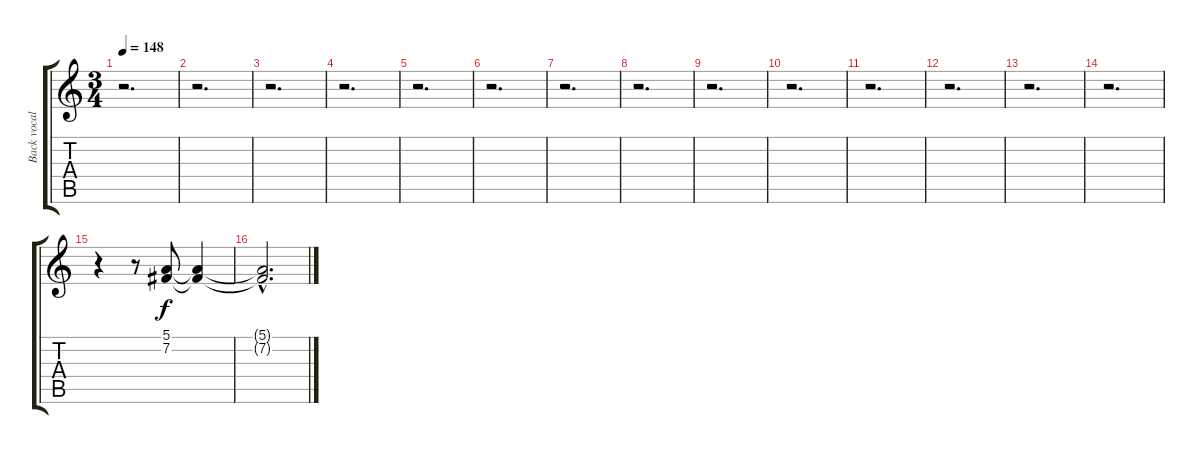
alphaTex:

\track ("Back vocals" "Back vocal") {instrument choiraahs}
\staff {score tabs}
\tuning (E4 B3 G3 D3 A2 E2) {hide}
\ts (3 4)
\tempo 148
\clef g2
\ks c
r.2{d dy f} |
r.2{d} |
r.2{d} |
r.2{d} |
r.2{d} |
r.2{d} |
r.2{d} |
r.2{d} |
r.2{d} |
r.2{d} |
r.2{d} |
r.2{d} |
r.2{d} |
r.2{d} |
r.4 r.8 (5.1 7.2).8 (5.1{t} 7.2{t}).4 |
(5.1{hac t} 7.2{hac t}).2{d}
